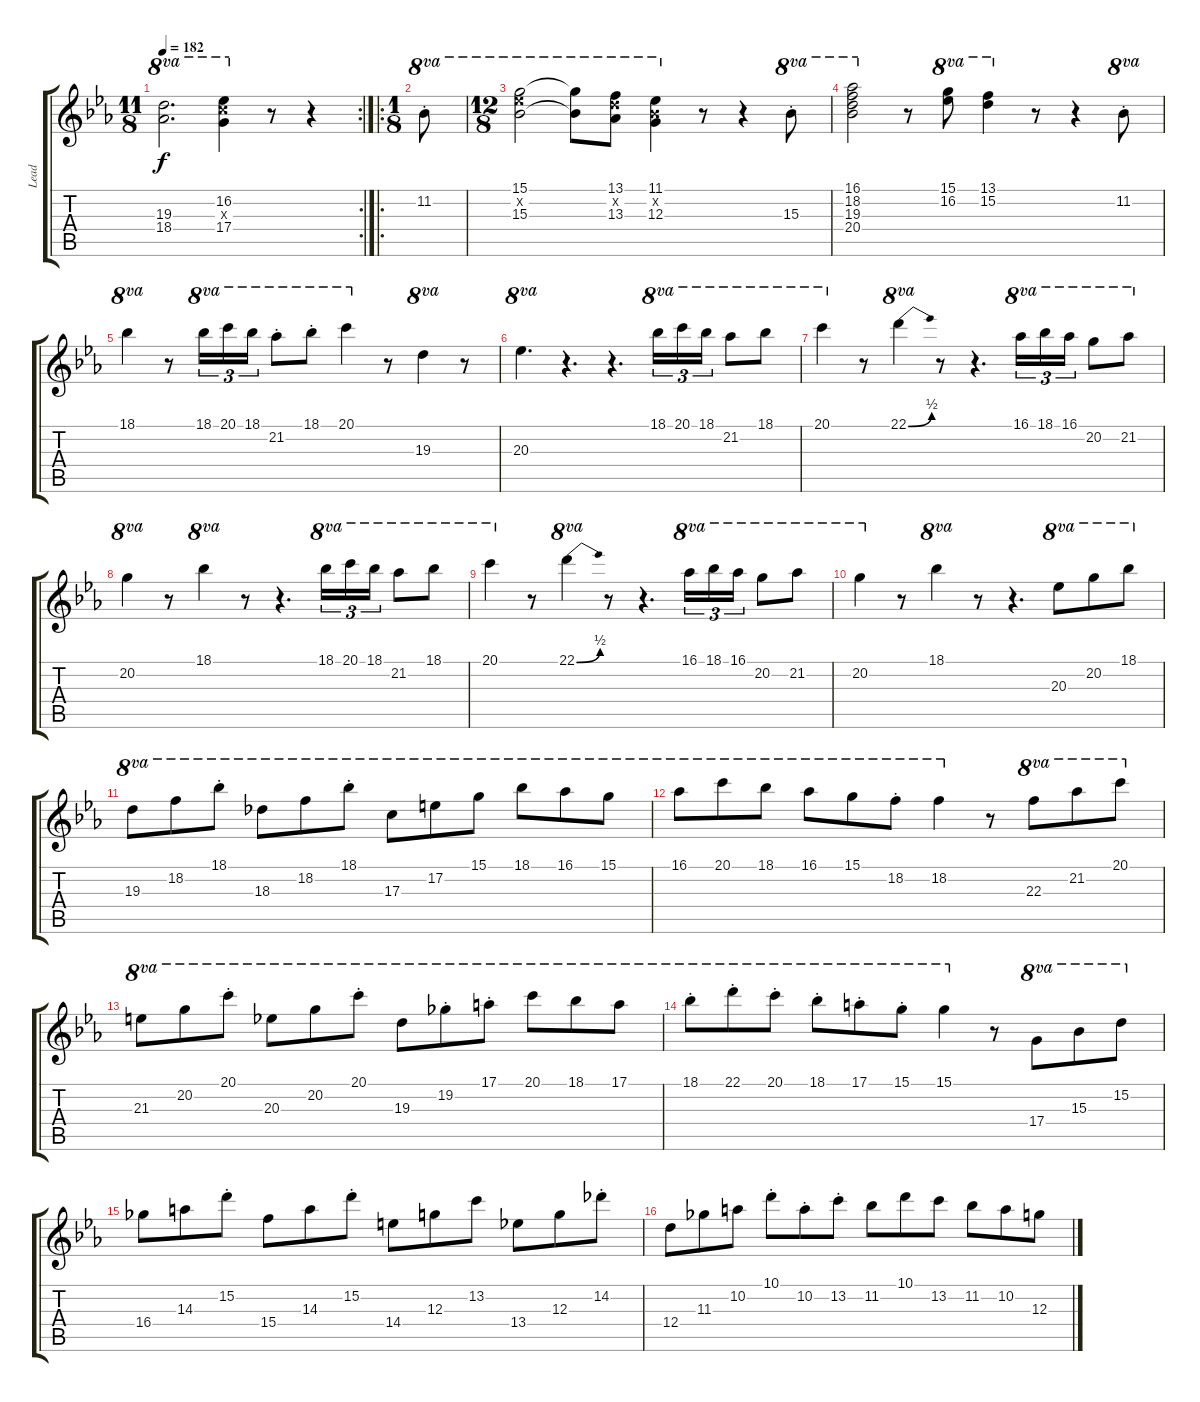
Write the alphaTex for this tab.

\track ("Lead" "Lead") {instrument distortionguitar}
\staff {score tabs}
\tuning (E4 B3 G3 D3 A2 E2) {hide}
\rc 2
\ts (11 8)
\tempo 182
\clef g2
\ks eb
(19.3 18.4).2{d ot 8va dy f} (16.2 17.3{x} 17.4).4{ot 8va} r.8 r.4 |
\ro
\ts (1 8)
11.2{st}.8{ot 8va} |
\ts (12 8)
(15.1 16.2{x} 15.3).2{ot 8va} (15.1{t} 15.3{t}).8{ot 8va} (13.1 15.2{x} 13.3).8{ot 8va} (11.1 11.2{x} 12.3).4{ot 8va} r.8 r.4 15.3{st}.8{ot 8va} |
(16.1 18.2 19.3 20.4).2{ot 8va} r.8 (15.1 16.2).8{ot 8va} (13.1 15.2).4{ot 8va} r.8 r.4 11.2{st}.8{ot 8va} |
18.1.4{ot 8va} r.8 18.1.16{tu (3 2) ot 8va} 20.1.16{tu (3 2) ot 8va} 18.1.16{tu (3 2) ot 8va} 21.2{st}.8{ot 8va} 18.1{st}.8{ot 8va} 20.1.4{ot 8va} r.8 19.3.4{ot 8va} r.8 |
20.3.4{d ot 8va} r.4{d} r.4{d} 18.1.16{tu (3 2) ot 8va} 20.1.16{tu (3 2) ot 8va} 18.1.16{tu (3 2) ot 8va} 21.2.8{ot 8va} 18.1.8{ot 8va} |
20.1.4{ot 8va} r.8 22.1{be (bend 0 0 60 2)}.4{ot 8va} r.8 r.4{d} 16.1.16{tu (3 2) ot 8va} 18.1.16{tu (3 2) ot 8va} 16.1.16{tu (3 2) ot 8va} 20.2.8{ot 8va} 21.2.8{ot 8va} |
20.2.4{ot 8va} r.8 18.1.4{ot 8va} r.8 r.4{d} 18.1.16{tu (3 2) ot 8va} 20.1.16{tu (3 2) ot 8va} 18.1.16{tu (3 2) ot 8va} 21.2.8{ot 8va} 18.1.8{ot 8va} |
20.1.4{ot 8va} r.8 22.1{be (bend 0 0 60 2)}.4{ot 8va} r.8 r.4{d} 16.1.16{tu (3 2) ot 8va} 18.1.16{tu (3 2) ot 8va} 16.1.16{tu (3 2) ot 8va} 20.2.8{ot 8va} 21.2.8{ot 8va} |
20.2.4{ot 8va} r.8 18.1.4{ot 8va} r.8 r.4{d} 20.3.8{ot 8va} 20.2.8{ot 8va} 18.1.8{ot 8va} |
19.3.8{ot 8va} 18.2.8{ot 8va} 18.1{st}.8{ot 8va} 18.3.8{ot 8va} 18.2.8{ot 8va} 18.1{st}.8{ot 8va} 17.3.8{ot 8va} 17.2.8{ot 8va} 15.1.8{ot 8va} 18.1.8{ot 8va} 16.1.8{ot 8va} 15.1.8{ot 8va} |
16.1.8{ot 8va} 20.1.8{ot 8va} 18.1.8{ot 8va} 16.1.8{ot 8va} 15.1.8{ot 8va} 18.2{st}.8{ot 8va} 18.2.4{ot 8va} r.8 22.3.8{ot 8va} 21.2.8{ot 8va} 20.1.8{ot 8va} |
21.3.8{ot 8va} 20.2.8{ot 8va} 20.1{st}.8{ot 8va} 20.3.8{ot 8va} 20.2.8{ot 8va} 20.1{st}.8{ot 8va} 19.3.8{ot 8va} 19.2{st}.8{ot 8va} 17.1{st}.8{ot 8va} 20.1.8{ot 8va} 18.1.8{ot 8va} 17.1.8{ot 8va} |
18.1{st}.8{ot 8va} 22.1{st}.8{ot 8va} 20.1{st}.8{ot 8va} 18.1{st}.8{ot 8va} 17.1{st}.8{ot 8va} 15.1{st}.8{ot 8va} 15.1.4{ot 8va} r.8 17.4.8{ot 8va} 15.3.8{ot 8va} 15.2.8{ot 8va} |
16.4.8 14.3.8 15.2{st}.8 15.4.8 14.3.8 15.2{st}.8 14.4.8 12.3.8 13.2.8 13.4.8 12.3.8 14.2{st}.8 |
12.4.8 11.3.8 10.2.8 10.1{st}.8 10.2{st}.8 13.2{st}.8 11.2.8 10.1.8 13.2.8 11.2.8 10.2.8 12.3.8
